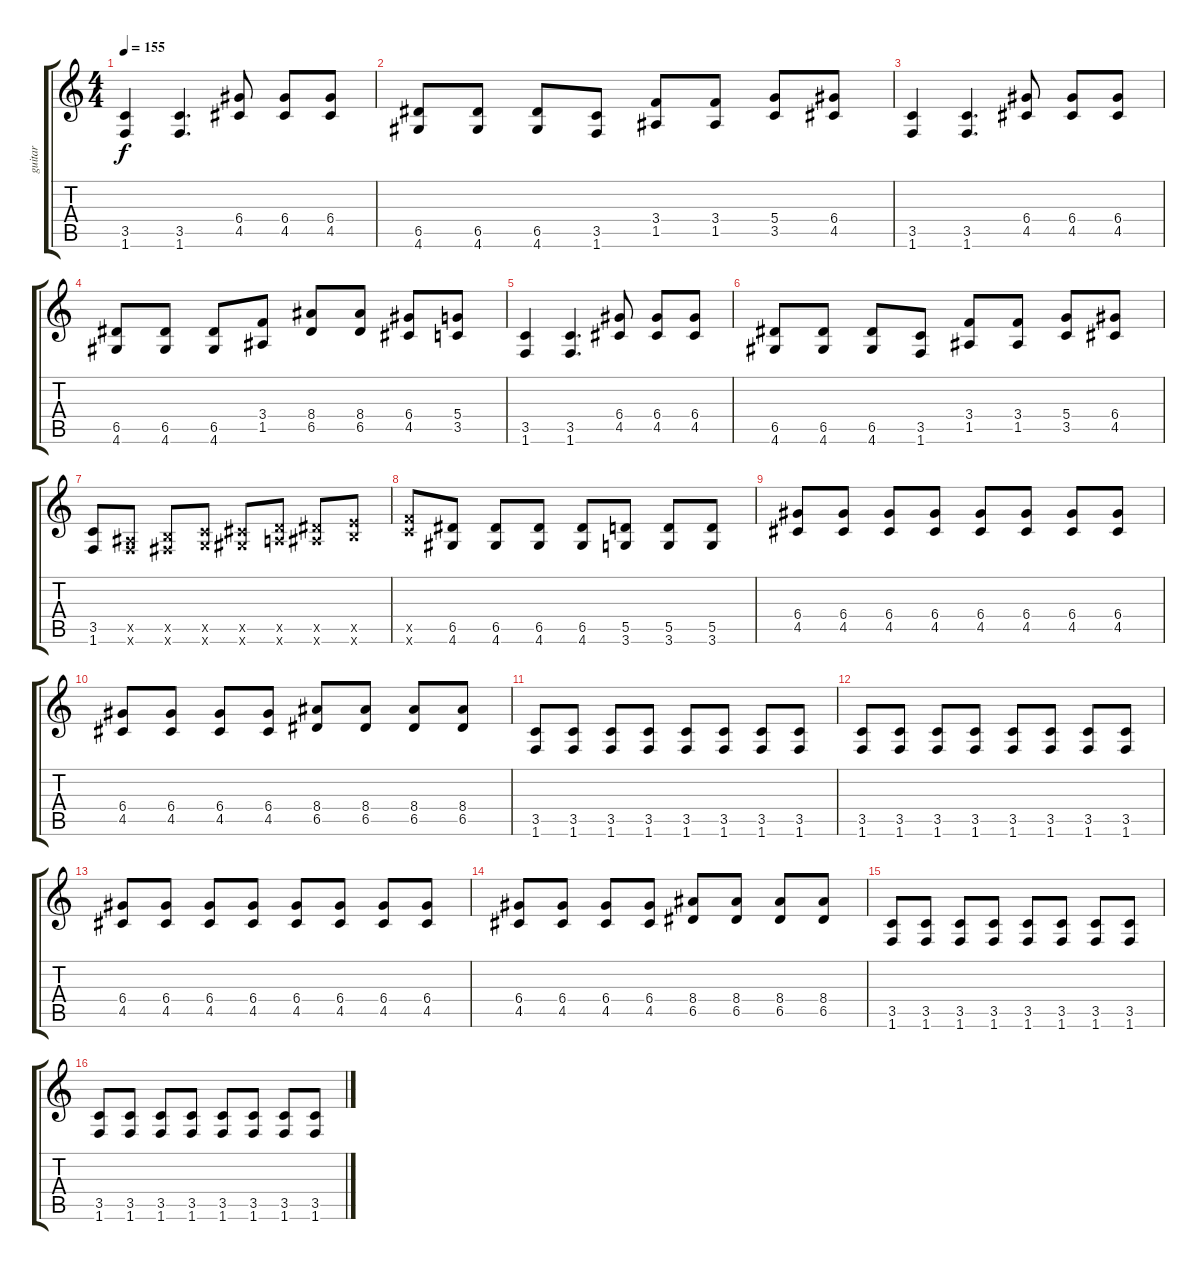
\track ("guitar" "guitar") {instrument distortionguitar}
\staff {score tabs}
\tuning (E4 B3 G3 D3 A2 E2) {hide}
\ts (4 4)
\tempo 155
\clef g2
\ks c
(3.5 1.6).4{dy f} (3.5 1.6).4{d} (6.4 4.5).8 (6.4 4.5).8 (6.4 4.5).8 |
(6.5 4.6).8 (6.5 4.6).8 (6.5 4.6).8 (3.5 1.6).8 (3.4 1.5).8 (3.4 1.5).8 (5.4 3.5).8 (6.4 4.5).8 |
(3.5 1.6).4 (3.5 1.6).4{d} (6.4 4.5).8 (6.4 4.5).8 (6.4 4.5).8 |
(6.5 4.6).8 (6.5 4.6).8 (6.5 4.6).8 (3.4 1.5).8 (8.4 6.5).8 (8.4 6.5).8 (6.4 4.5).8 (5.4 3.5).8 |
(3.5 1.6).4 (3.5 1.6).4{d} (6.4 4.5).8 (6.4 4.5).8 (6.4 4.5).8 |
(6.5 4.6).8 (6.5 4.6).8 (6.5 4.6).8 (3.5 1.6).8 (3.4 1.5).8 (3.4 1.5).8 (5.4 3.5).8 (6.4 4.5).8 |
(3.5 1.6).8 (1.5{x} 1.6{x}).8 (2.5{x} 2.6{x}).8 (3.5{x} 3.6{x}).8 (4.5{x} 4.6{x}).8 (5.5{x} 5.6{x}).8 (6.5{x} 6.6{x}).8 (7.5{x} 7.6{x}).8 |
(8.5{x} 8.6{x}).8 (6.5 4.6).8 (6.5 4.6).8 (6.5 4.6).8 (6.5 4.6).8 (5.5 3.6).8 (5.5 3.6).8 (5.5 3.6).8 |
(6.4 4.5).8 (6.4 4.5).8 (6.4 4.5).8 (6.4 4.5).8 (6.4 4.5).8 (6.4 4.5).8 (6.4 4.5).8 (6.4 4.5).8 |
(6.4 4.5).8 (6.4 4.5).8 (6.4 4.5).8 (6.4 4.5).8 (8.4 6.5).8 (8.4 6.5).8 (8.4 6.5).8 (8.4 6.5).8 |
(3.5 1.6).8 (3.5 1.6).8 (3.5 1.6).8 (3.5 1.6).8 (3.5 1.6).8 (3.5 1.6).8 (3.5 1.6).8 (3.5 1.6).8 |
(3.5 1.6).8 (3.5 1.6).8 (3.5 1.6).8 (3.5 1.6).8 (3.5 1.6).8 (3.5 1.6).8 (3.5 1.6).8 (3.5 1.6).8 |
(6.4 4.5).8 (6.4 4.5).8 (6.4 4.5).8 (6.4 4.5).8 (6.4 4.5).8 (6.4 4.5).8 (6.4 4.5).8 (6.4 4.5).8 |
(6.4 4.5).8 (6.4 4.5).8 (6.4 4.5).8 (6.4 4.5).8 (8.4 6.5).8 (8.4 6.5).8 (8.4 6.5).8 (8.4 6.5).8 |
(3.5 1.6).8 (3.5 1.6).8 (3.5 1.6).8 (3.5 1.6).8 (3.5 1.6).8 (3.5 1.6).8 (3.5 1.6).8 (3.5 1.6).8 |
(3.5 1.6).8 (3.5 1.6).8 (3.5 1.6).8 (3.5 1.6).8 (3.5 1.6).8 (3.5 1.6).8 (3.5 1.6).8 (3.5 1.6).8
